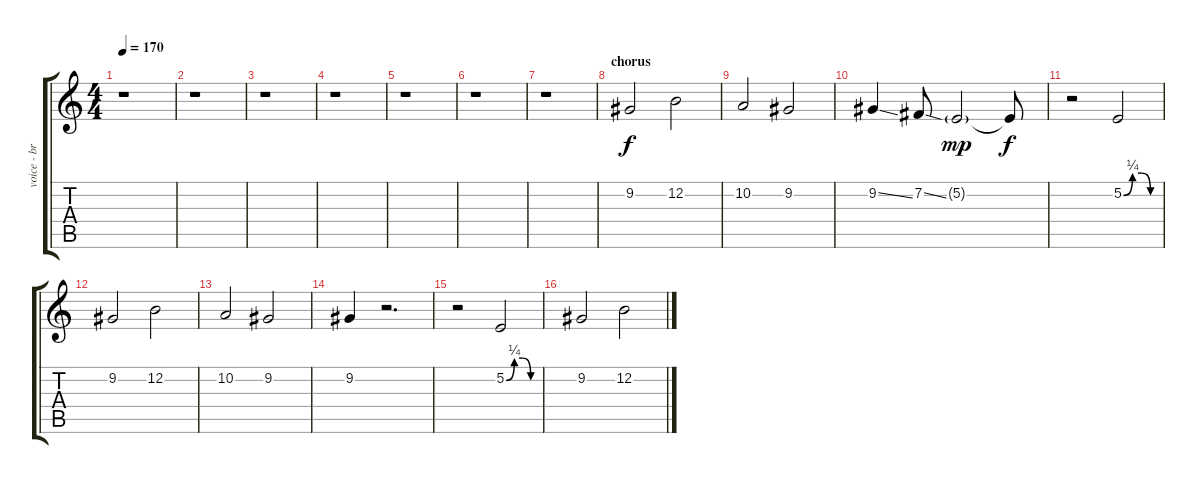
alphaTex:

\track ("voice - brody" "voice - br") {instrument oboe}
\staff {score tabs}
\tuning (E4 B3 G3 D3 A2 E2) {hide}
\ts (4 4)
\tempo 170
\clef g2
\ks c
r.1{dy f} |
r.1 |
r.1 |
r.1 |
r.1 |
r.1 |
r.1 |
\section ("" "chorus")
9.2.2 12.2.2 |
10.2.2 9.2.2 |
9.2{ss}.4 7.2{ss}.8 5.2{g}.2{dy mp} 5.2{t}.8{dy f} |
r.2 5.2{be (custom 0 0 15 1 30 1 45 0 60 0)}.2 |
9.2.2 12.2.2 |
10.2.2 9.2.2 |
9.2.4 r.2{d} |
r.2 5.2{be (custom 0 0 15 1 30 1 45 0 60 0)}.2 |
9.2.2 12.2.2
